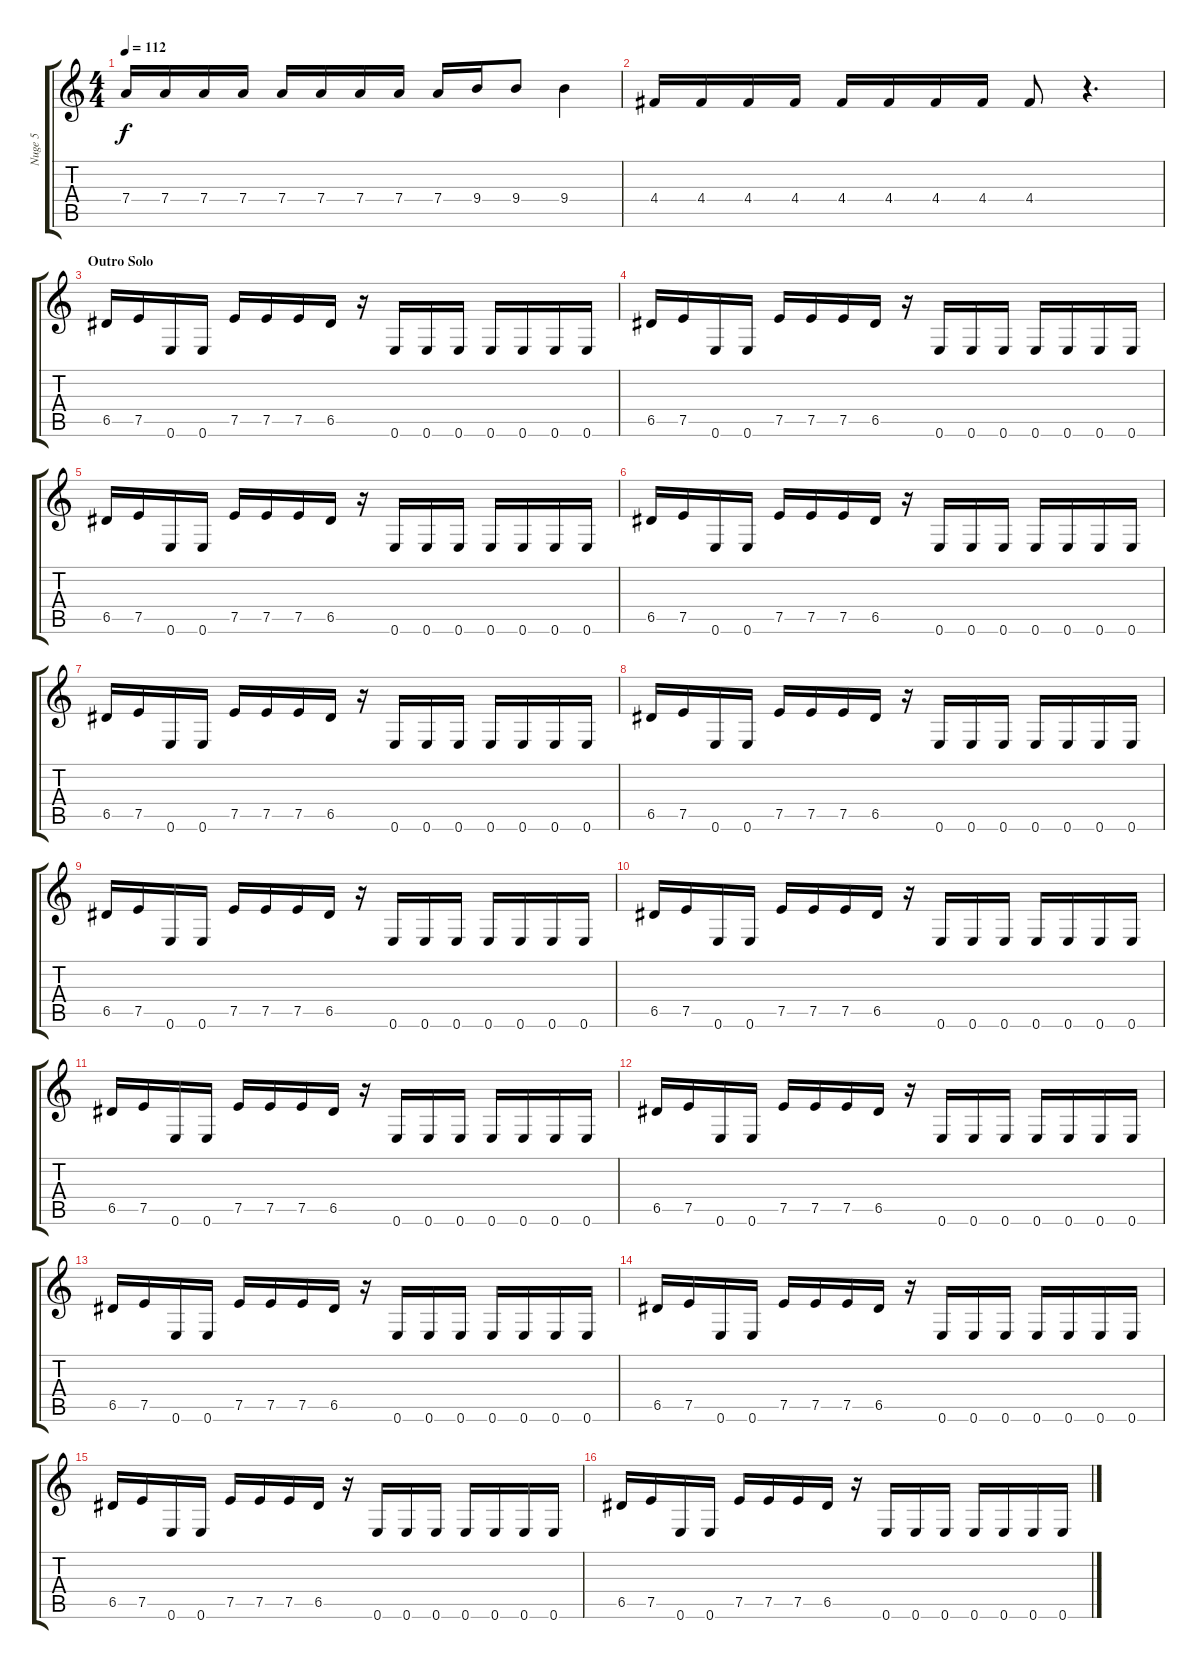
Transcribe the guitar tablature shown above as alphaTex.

\track ("Nuge 5" "Nuge 5") {instrument electricguitarmuted}
\staff {score tabs}
\tuning (E4 B3 G3 D3 A2 E2) {hide}
\ts (4 4)
\tempo 112
\clef g2
\ks c
7.4.16{dy f} 7.4.16 7.4.16 7.4.16 7.4.16 7.4.16 7.4.16 7.4.16 7.4.16 9.4.16 9.4.8 9.4.4 |
4.4.16 4.4.16 4.4.16 4.4.16 4.4.16 4.4.16 4.4.16 4.4.16 4.4.8 r.4{d} |
\section ("" "Outro Solo")
6.5.16 7.5.16 0.6.16 0.6.16 7.5.16 7.5.16 7.5.16 6.5.16 r.16 0.6.16 0.6.16 0.6.16 0.6.16 0.6.16 0.6.16 0.6.16 |
6.5.16 7.5.16 0.6.16 0.6.16 7.5.16 7.5.16 7.5.16 6.5.16 r.16 0.6.16 0.6.16 0.6.16 0.6.16 0.6.16 0.6.16 0.6.16 |
6.5.16 7.5.16 0.6.16 0.6.16 7.5.16 7.5.16 7.5.16 6.5.16 r.16 0.6.16 0.6.16 0.6.16 0.6.16 0.6.16 0.6.16 0.6.16 |
6.5.16 7.5.16 0.6.16 0.6.16 7.5.16 7.5.16 7.5.16 6.5.16 r.16 0.6.16 0.6.16 0.6.16 0.6.16 0.6.16 0.6.16 0.6.16 |
6.5.16 7.5.16 0.6.16 0.6.16 7.5.16 7.5.16 7.5.16 6.5.16 r.16 0.6.16 0.6.16 0.6.16 0.6.16 0.6.16 0.6.16 0.6.16 |
6.5.16 7.5.16 0.6.16 0.6.16 7.5.16 7.5.16 7.5.16 6.5.16 r.16 0.6.16 0.6.16 0.6.16 0.6.16 0.6.16 0.6.16 0.6.16 |
6.5.16 7.5.16 0.6.16 0.6.16 7.5.16 7.5.16 7.5.16 6.5.16 r.16 0.6.16 0.6.16 0.6.16 0.6.16 0.6.16 0.6.16 0.6.16 |
6.5.16 7.5.16 0.6.16 0.6.16 7.5.16 7.5.16 7.5.16 6.5.16 r.16 0.6.16 0.6.16 0.6.16 0.6.16 0.6.16 0.6.16 0.6.16 |
6.5.16 7.5.16 0.6.16 0.6.16 7.5.16 7.5.16 7.5.16 6.5.16 r.16 0.6.16 0.6.16 0.6.16 0.6.16 0.6.16 0.6.16 0.6.16 |
6.5.16 7.5.16 0.6.16 0.6.16 7.5.16 7.5.16 7.5.16 6.5.16 r.16 0.6.16 0.6.16 0.6.16 0.6.16 0.6.16 0.6.16 0.6.16 |
6.5.16 7.5.16 0.6.16 0.6.16 7.5.16 7.5.16 7.5.16 6.5.16 r.16 0.6.16 0.6.16 0.6.16 0.6.16 0.6.16 0.6.16 0.6.16 |
6.5.16 7.5.16 0.6.16 0.6.16 7.5.16 7.5.16 7.5.16 6.5.16 r.16 0.6.16 0.6.16 0.6.16 0.6.16 0.6.16 0.6.16 0.6.16 |
6.5.16 7.5.16 0.6.16 0.6.16 7.5.16 7.5.16 7.5.16 6.5.16 r.16 0.6.16 0.6.16 0.6.16 0.6.16 0.6.16 0.6.16 0.6.16 |
6.5.16 7.5.16 0.6.16 0.6.16 7.5.16 7.5.16 7.5.16 6.5.16 r.16 0.6.16 0.6.16 0.6.16 0.6.16 0.6.16 0.6.16 0.6.16
